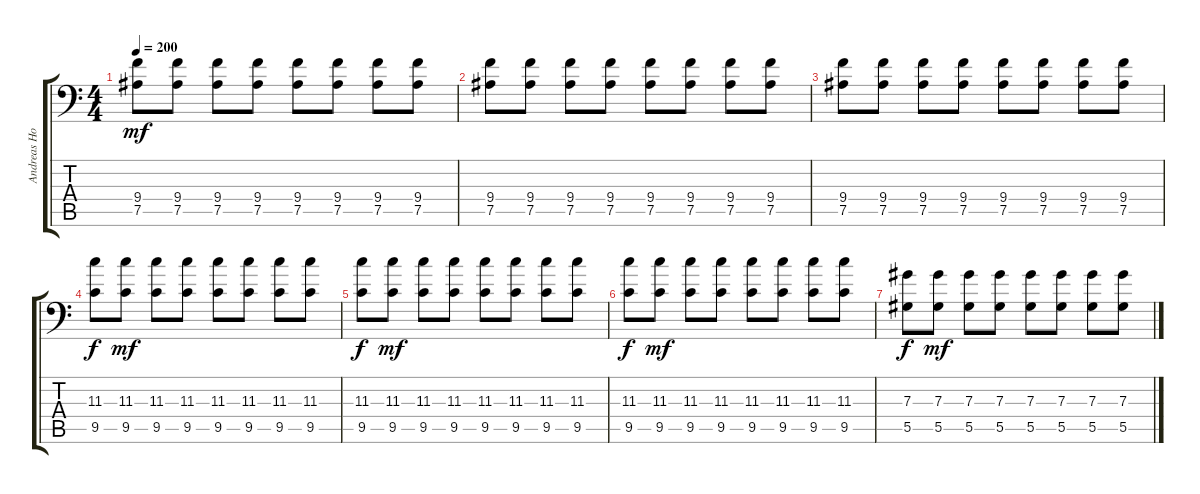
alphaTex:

\track ("Andreas Holma" "Andreas Ho") {instrument distortionguitar}
\staff {score tabs}
\tuning (Bb3 F3 Db3 Ab2 Eb2 Bb1) {hide}
\ts (4 4)
\tempo 200
\clef f4
\ks c
(9.4 7.5).8{dy mf} (9.4 7.5).8 (9.4 7.5).8 (9.4 7.5).8 (9.4 7.5).8 (9.4 7.5).8 (9.4 7.5).8 (9.4 7.5).8 |
(9.4 7.5).8 (9.4 7.5).8 (9.4 7.5).8 (9.4 7.5).8 (9.4 7.5).8 (9.4 7.5).8 (9.4 7.5).8 (9.4 7.5).8 |
(9.4 7.5).8 (9.4 7.5).8 (9.4 7.5).8 (9.4 7.5).8 (9.4 7.5).8 (9.4 7.5).8 (9.4 7.5).8 (9.4 7.5).8 |
(11.3 9.5).8{dy f} (11.3 9.5).8{dy mf} (11.3 9.5).8 (11.3 9.5).8 (11.3 9.5).8 (11.3 9.5).8 (11.3 9.5).8 (11.3 9.5).8 |
(11.3 9.5).8{dy f} (11.3 9.5).8{dy mf} (11.3 9.5).8 (11.3 9.5).8 (11.3 9.5).8 (11.3 9.5).8 (11.3 9.5).8 (11.3 9.5).8 |
(11.3 9.5).8{dy f} (11.3 9.5).8{dy mf} (11.3 9.5).8 (11.3 9.5).8 (11.3 9.5).8 (11.3 9.5).8 (11.3 9.5).8 (11.3 9.5).8 |
(7.3 5.5).8{dy f} (7.3 5.5).8{dy mf} (7.3 5.5).8 (7.3 5.5).8 (7.3 5.5).8 (7.3 5.5).8 (7.3 5.5).8 (7.3 5.5).8
